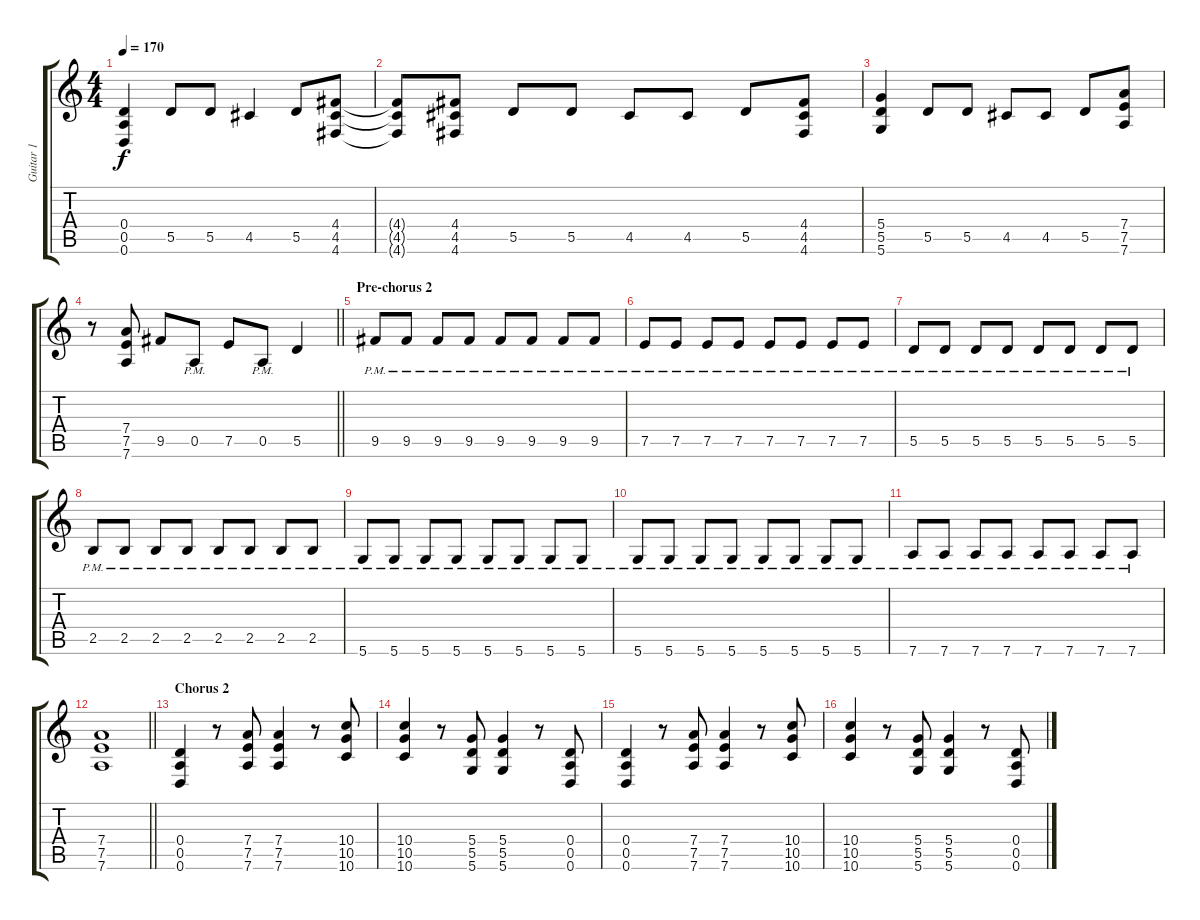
\track ("Guitar 1" "Guitar 1") {instrument overdrivenguitar}
\staff {score tabs}
\tuning (E4 B3 G3 D3 A2 D2) {hide}
\ts (4 4)
\tempo 170
\clef g2
\ks c
(0.4{t} 0.5{t} 0.6{t}).4{dy f} 5.5.8 5.5.8 4.5.4 5.5.8 (4.4 4.5 4.6).8 |
(4.4{t} 4.5{t} 4.6{t}).8 (4.4 4.5 4.6).8 5.5.8 5.5.8 4.5.8 4.5.8 5.5.8 (4.4 4.5 4.6).8 |
(5.4 5.5 5.6).4 5.5.8 5.5.8 4.5.8 4.5.8 5.5.8 (7.4 7.5 7.6).8 |
\barLineRight lightlight
r.8 (7.4 7.5 7.6).8 9.5.8 0.5{pm}.8 7.5.8 0.5{pm}.8 5.5.4 |
\section ("" "Pre-chorus 2")
9.5{pm}.8{volume 8} 9.5{pm}.8 9.5{pm}.8 9.5{pm}.8 9.5{pm}.8 9.5{pm}.8 9.5{pm}.8 9.5{pm}.8 |
7.5{pm}.8 7.5{pm}.8 7.5{pm}.8 7.5{pm}.8 7.5{pm}.8 7.5{pm}.8 7.5{pm}.8 7.5{pm}.8 |
5.5{pm}.8 5.5{pm}.8 5.5{pm}.8 5.5{pm}.8 5.5{pm}.8 5.5{pm}.8 5.5{pm}.8 5.5{pm}.8 |
2.5{pm}.8 2.5{pm}.8 2.5{pm}.8 2.5{pm}.8 2.5{pm}.8 2.5{pm}.8 2.5{pm}.8 2.5{pm}.8 |
5.6{pm}.8 5.6{pm}.8 5.6{pm}.8 5.6{pm}.8 5.6{pm}.8 5.6{pm}.8 5.6{pm}.8 5.6{pm}.8 |
5.6{pm}.8 5.6{pm}.8 5.6{pm}.8 5.6{pm}.8 5.6{pm}.8 5.6{pm}.8 5.6{pm}.8 5.6{pm}.8 |
7.6{pm}.8 7.6{pm}.8 7.6{pm}.8 7.6{pm}.8 7.6{pm}.8 7.6{pm}.8 7.6{pm}.8 7.6{pm}.8 |
\barLineRight lightlight
(7.4 7.5 7.6).1{volume 13} |
\section ("" "Chorus 2")
(0.4 0.5 0.6).4{volume 13} r.8 (7.4 7.5 7.6).8 (7.4 7.5 7.6).4 r.8 (10.4 10.5 10.6).8 |
(10.4 10.5 10.6).4 r.8 (5.4 5.5 5.6).8 (5.4 5.5 5.6).4 r.8 (0.4 0.5 0.6).8 |
(0.4 0.5 0.6).4 r.8 (7.4 7.5 7.6).8 (7.4 7.5 7.6).4 r.8 (10.4 10.5 10.6).8 |
(10.4 10.5 10.6).4 r.8 (5.4 5.5 5.6).8 (5.4 5.5 5.6).4 r.8 (0.4 0.5 0.6).8
